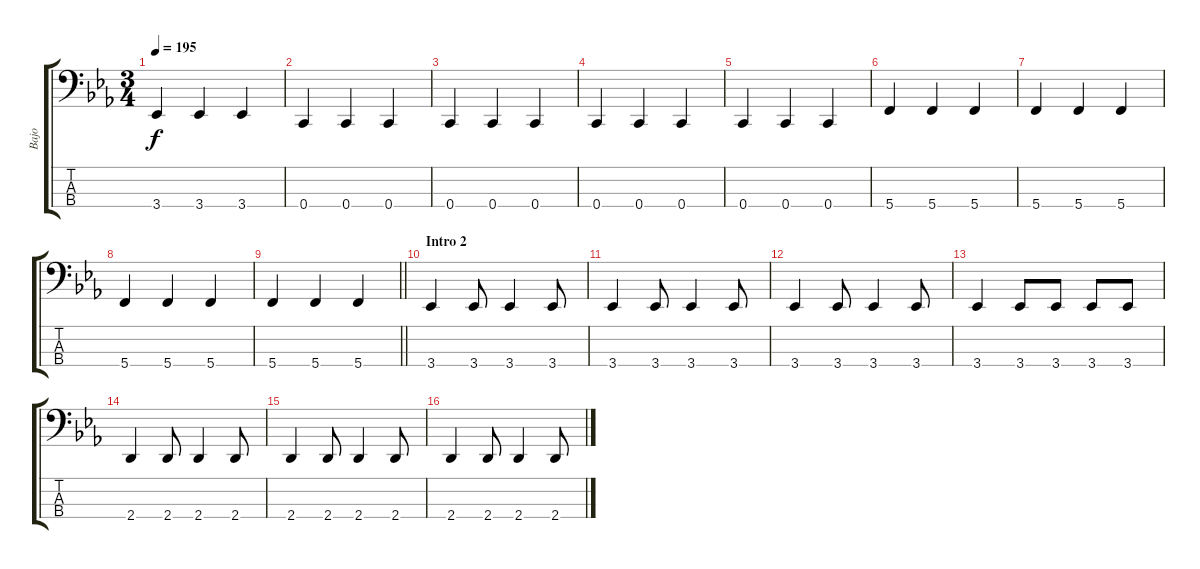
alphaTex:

\track ("Bajo" "Bajo") {instrument electricbasspick}
\staff {score tabs}
\tuning (Eb2 Bb1 F1 C1) {hide}
\ts (3 4)
\tempo 195
\clef f4
\ks eb
3.4.4{dy f} 3.4.4 3.4.4 |
0.4.4 0.4.4 0.4.4 |
0.4.4 0.4.4 0.4.4 |
0.4.4 0.4.4 0.4.4 |
0.4.4 0.4.4 0.4.4 |
5.4.4 5.4.4 5.4.4 |
5.4.4 5.4.4 5.4.4 |
5.4.4 5.4.4 5.4.4 |
\barLineRight lightlight
5.4.4 5.4.4 5.4.4 |
\section ("" "Intro 2")
3.4.4 3.4.8 3.4.4 3.4.8 |
3.4.4 3.4.8 3.4.4 3.4.8 |
3.4.4 3.4.8 3.4.4 3.4.8 |
3.4.4 3.4.8 3.4.8 3.4.8 3.4.8 |
2.4.4 2.4.8 2.4.4 2.4.8 |
2.4.4 2.4.8 2.4.4 2.4.8 |
2.4.4 2.4.8 2.4.4 2.4.8
